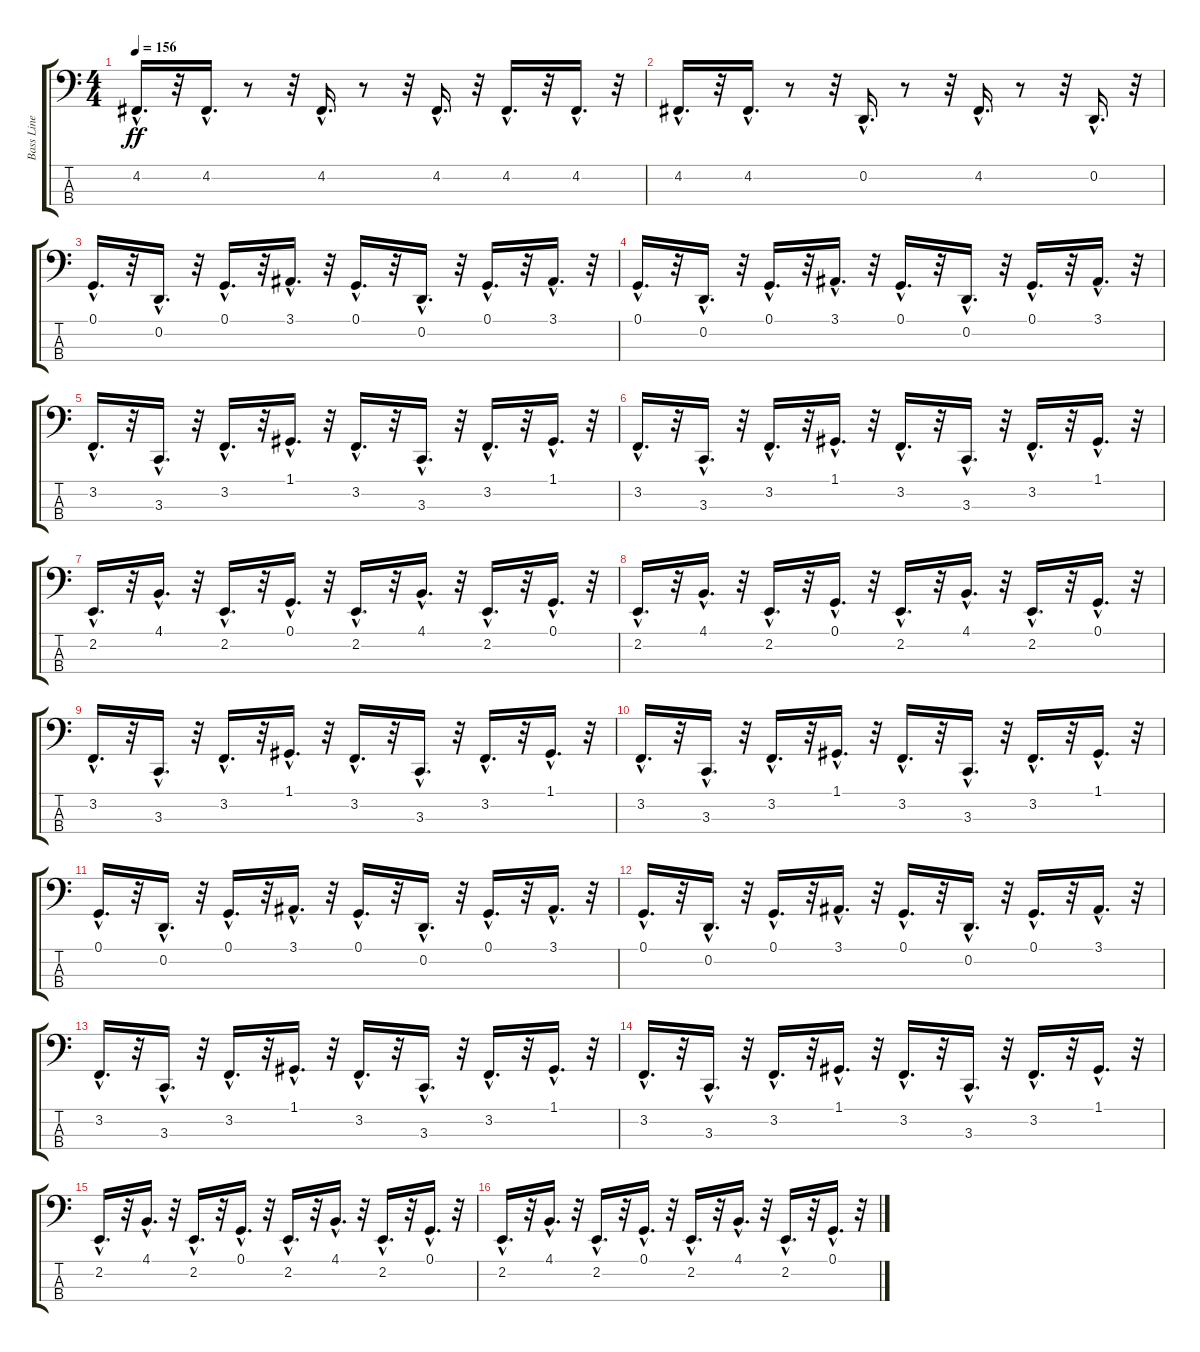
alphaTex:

\track ("Bass Line" "Bass Line") {instrument lead8bassandlead}
\staff {score tabs}
\tuning (G2 D2 A1 E1) {hide}
\ts (4 4)
\tempo 156
\clef f4
\ks c
4.2{hac}.16{d dy ff} r.32 4.2{hac}.16{d} r.8 r.32 4.2{hac}.16{d} r.8 r.32 4.2{hac}.16{d} r.32 4.2{hac}.16{d} r.32 4.2{hac}.16{d} r.32 |
4.2{hac}.16{d} r.32 4.2{hac}.16{d} r.8 r.32 0.2{hac}.16{d} r.8 r.32 4.2{hac}.16{d} r.8 r.32 0.2{hac}.16{d} r.32 |
0.1{hac}.16{d} r.32 0.2{hac}.16{d} r.32 0.1{hac}.16{d} r.32 3.1{hac}.16{d} r.32 0.1{hac}.16{d} r.32 0.2{hac}.16{d} r.32 0.1{hac}.16{d} r.32 3.1{hac}.16{d} r.32 |
0.1{hac}.16{d} r.32 0.2{hac}.16{d} r.32 0.1{hac}.16{d} r.32 3.1{hac}.16{d} r.32 0.1{hac}.16{d} r.32 0.2{hac}.16{d} r.32 0.1{hac}.16{d} r.32 3.1{hac}.16{d} r.32 |
3.2{hac}.16{d} r.32 3.3{hac}.16{d} r.32 3.2{hac}.16{d} r.32 1.1{hac}.16{d} r.32 3.2{hac}.16{d} r.32 3.3{hac}.16{d} r.32 3.2{hac}.16{d} r.32 1.1{hac}.16{d} r.32 |
3.2{hac}.16{d} r.32 3.3{hac}.16{d} r.32 3.2{hac}.16{d} r.32 1.1{hac}.16{d} r.32 3.2{hac}.16{d} r.32 3.3{hac}.16{d} r.32 3.2{hac}.16{d} r.32 1.1{hac}.16{d} r.32 |
2.2{hac}.16{d} r.32 4.1{hac}.16{d} r.32 2.2{hac}.16{d} r.32 0.1{hac}.16{d} r.32 2.2{hac}.16{d} r.32 4.1{hac}.16{d} r.32 2.2{hac}.16{d} r.32 0.1{hac}.16{d} r.32 |
2.2{hac}.16{d} r.32 4.1{hac}.16{d} r.32 2.2{hac}.16{d} r.32 0.1{hac}.16{d} r.32 2.2{hac}.16{d} r.32 4.1{hac}.16{d} r.32 2.2{hac}.16{d} r.32 0.1{hac}.16{d} r.32 |
3.2{hac}.16{d} r.32 3.3{hac}.16{d} r.32 3.2{hac}.16{d} r.32 1.1{hac}.16{d} r.32 3.2{hac}.16{d} r.32 3.3{hac}.16{d} r.32 3.2{hac}.16{d} r.32 1.1{hac}.16{d} r.32 |
3.2{hac}.16{d} r.32 3.3{hac}.16{d} r.32 3.2{hac}.16{d} r.32 1.1{hac}.16{d} r.32 3.2{hac}.16{d} r.32 3.3{hac}.16{d} r.32 3.2{hac}.16{d} r.32 1.1{hac}.16{d} r.32 |
0.1{hac}.16{d} r.32 0.2{hac}.16{d} r.32 0.1{hac}.16{d} r.32 3.1{hac}.16{d} r.32 0.1{hac}.16{d} r.32 0.2{hac}.16{d} r.32 0.1{hac}.16{d} r.32 3.1{hac}.16{d} r.32 |
0.1{hac}.16{d} r.32 0.2{hac}.16{d} r.32 0.1{hac}.16{d} r.32 3.1{hac}.16{d} r.32 0.1{hac}.16{d} r.32 0.2{hac}.16{d} r.32 0.1{hac}.16{d} r.32 3.1{hac}.16{d} r.32 |
3.2{hac}.16{d} r.32 3.3{hac}.16{d} r.32 3.2{hac}.16{d} r.32 1.1{hac}.16{d} r.32 3.2{hac}.16{d} r.32 3.3{hac}.16{d} r.32 3.2{hac}.16{d} r.32 1.1{hac}.16{d} r.32 |
3.2{hac}.16{d} r.32 3.3{hac}.16{d} r.32 3.2{hac}.16{d} r.32 1.1{hac}.16{d} r.32 3.2{hac}.16{d} r.32 3.3{hac}.16{d} r.32 3.2{hac}.16{d} r.32 1.1{hac}.16{d} r.32 |
2.2{hac}.16{d} r.32 4.1{hac}.16{d} r.32 2.2{hac}.16{d} r.32 0.1{hac}.16{d} r.32 2.2{hac}.16{d} r.32 4.1{hac}.16{d} r.32 2.2{hac}.16{d} r.32 0.1{hac}.16{d} r.32 |
2.2{hac}.16{d} r.32 4.1{hac}.16{d} r.32 2.2{hac}.16{d} r.32 0.1{hac}.16{d} r.32 2.2{hac}.16{d} r.32 4.1{hac}.16{d} r.32 2.2{hac}.16{d} r.32 0.1{hac}.16{d} r.32
